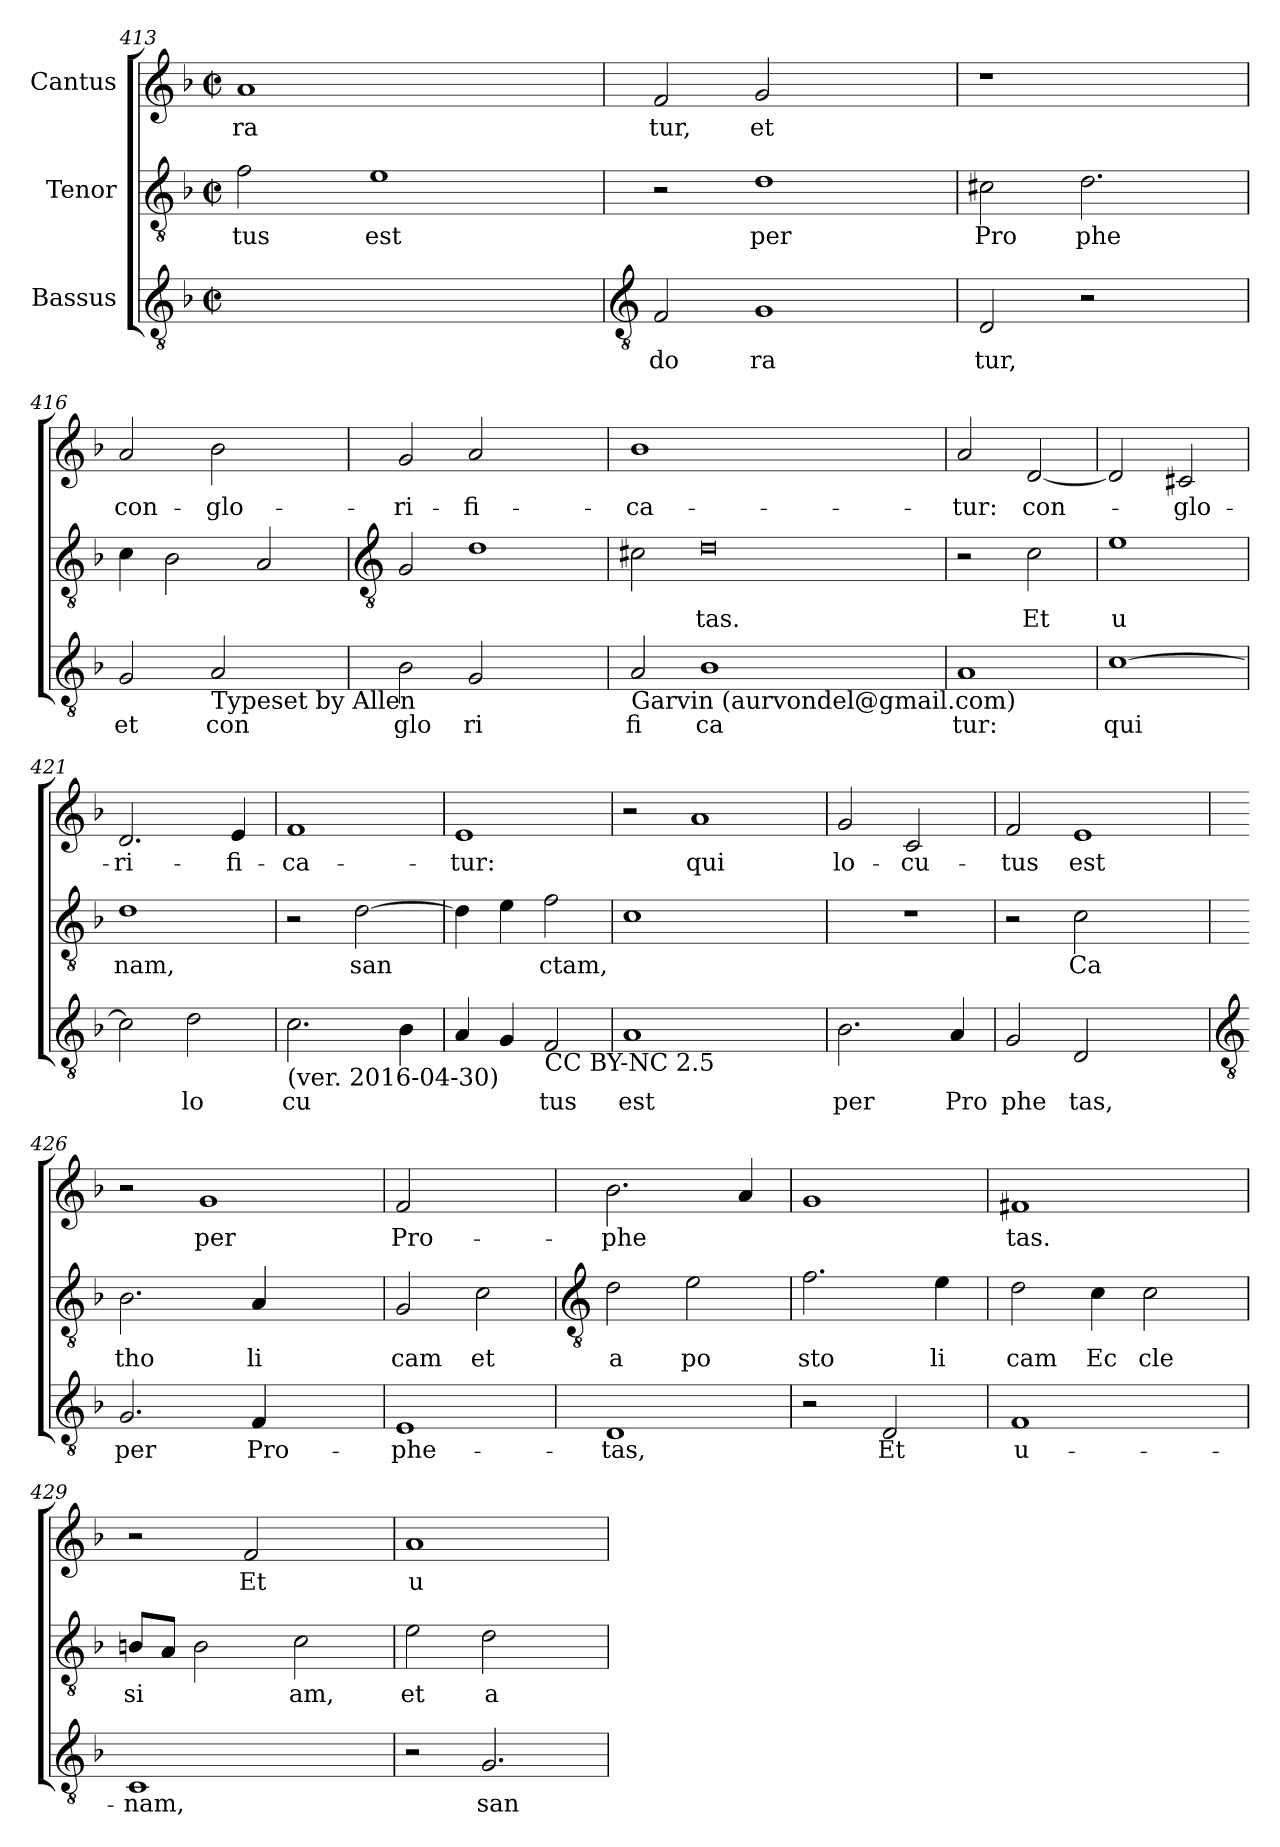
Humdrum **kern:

**kern	**text	**kern	**text	**kern	**text
*part3	*part3	*part2	*part2	*part1	*part1
*staff3	*staff3	*staff2	*staff2	*staff1	*staff1
*I"Bassus	*	*I"Tenor	*	*I"Cantus	*
*clefGv2	*	*clefGv2	*	*clefG2	*
*k[b-]	*	*k[b-]	*	*k[b-]	*
*F:	*	*F:	*	*F:	*
*M2/2	*	*M2/2	*	*M2/2	*
*met(c|)	*	*met(c|)	*	*met(c|)	*
=413	=413	=413	=413	=413	=413
*^	*	*	*	*	*
!	!	!	!	!LO:LY:b	!	!LO:LY:b
2.ryy	4ryy	.	2f\	tus	1a	ra
.	4ryy	.	.	.	.	.
!	!	!	!	!LO:LY:b	!	!
.	4ryy	.	1e	est	.	.
2.ryy	2.ryy	.	.	.	.	.
.	.	.	.	.	2ryy	.
*v	*v	*	*	*	*	*
!!LO:LB:g=z
=414	=414	=414	=414	=414	=414
*clefGv2	*	*	*	*	*
!	!LO:LY:b	!	!	!	!LO:LY:b
2F/	-do	2r	.	2f/	tur,
!	!LO:LY:b	!	!LO:LY:b	!	!LO:LY:b
1G	ra	1d	per	2g/	et
.	.	.	.	2ryy	.
=415	=415	=415	=415	=415	=415
!	!LO:LY:b	!	!LO:LY:b	!	!
2D/	tur,	2c#X\	Pro	1r	.
!	!	!	!LO:LY:b	!	!
2r	.	2.d\	phe	.	.
4ryy	.	.	.	4ryy	.
!!LO:LB:g=z
=416	=416	=416	=416	=416	=416
!	!LO:LY:b	!	!	!	!LO:LY:b
2G/	et	4c\	.	2a/	con-
.	.	2B-\	.	.	.
!LO:TX:b:t=Typeset by Allen	!	!	!	!	!
!	!LO:LY:b	!	!	!	!LO:LY:b
2A/	con	.	.	2b-\	-glo-
.	.	2A/	.	.	.
4ryy	.	.	.	4ryy	.
!!LO:LB:g=z
=417A	=417A	=417A	=417A	=417A	=417A
*	*	*clefGv2	*	*	*
!	!LO:LY:b	!	!	!	!LO:LY:b
2B-\	glo	2G/	.	2g/	-ri-
!	!LO:LY:b	!	!	!	!LO:LY:b
2G/	ri	1d	.	2a/	-fi-
2ryy	.	.	.	2ryy	.
=418A	=418A	=418A	=418A	=418A	=418A
!LO:TX:b:t=Garvin (aurvondel@gmail.com)	!	!	!	!	!
!	!LO:LY:b	!	!	!	!LO:LY:b
2A/	fi	2c#X\	.	1b-	-ca-
!	!LO:LY:b	!	!LO:LY:b	!	!
1B-	ca	0d	tas.	.	.
.	.	.	.	1.ryy	.
1ryy	.	.	.	.	.
=419A	=419A	=419A	=419A	=419A	=419A
!	!LO:LY:b	!	!	!	!LO:LY:b
1A	tur:	2r	.	2a/	-tur:
!	!	!	!LO:LY:b	!	!LO:LY:b
.	.	2c\	Et	[2d/	con-
=420A	=420A	=420A	=420A	=420A	=420A
!	!LO:LY:b	!	!LO:LY:b	!	!
[1c	qui	1e	u	2d/]	.
!	!	!	!	!	!LO:LY:b
.	.	.	.	2c#X/	-glo-
=421A	=421A	=421A	=421A	=421A	=421A
!	!	!	!LO:LY:b	!	!LO:LY:b
2c\]	.	1d	nam,	2.d/	-ri-
!	!LO:LY:b	!	!	!	!
2d\	lo	.	.	.	.
!	!	!	!	!	!LO:LY:b
.	.	.	.	4e/	-fi-
=422	=422	=422	=422	=422	=422
!LO:TX:b:t=(ver. 2016-04-30)	!	!	!	!	!
!	!LO:LY:b	!	!	!	!LO:LY:b
2.c\	cu	2r	.	1f	-ca-
!	!	!	!LO:LY:b	!	!
.	.	[2d\	san	.	.
4B-\	.	.	.	.	.
=422A	=422A	=422A	=422A	=422A	=422A
!	!	!	!	!	!LO:LY:b
4A/	.	4d\]	.	1e	-tur:
4G/	.	4e\	.	.	.
!LO:TX:b:t=CC BY-NC 2.5	!	!	!	!	!
!	!LO:LY:b	!	!LO:LY:b	!	!
2F/	tus	2f\	ctam,	.	.
=423A	=423A	=423A	=423A	=423A	=423A
!	!LO:LY:b	!	!	!	!
1A	est	1c	.	2r	.
!	!	!	!	!	!LO:LY:b
.	.	.	.	1a	qui
2ryy	.	2ryy	.	.	.
=424A	=424A	=424A	=424A	=424A	=424A
!	!LO:LY:b	!	!	!	!LO:LY:b
2.B-\	per	1r	.	2g/	lo-
!	!	!	!	!	!LO:LY:b
.	.	.	.	2c/	-cu-
!	!LO:LY:b	!	!	!	!
4A/	Pro	.	.	.	.
=425A	=425A	=425A	=425A	=425A	=425A
!	!LO:LY:b	!	!	!	!LO:LY:b
2G/	phe	2r	.	2f/	-tus
!	!LO:LY:b	!	!LO:LY:b	!	!LO:LY:b
2D/	tas,	2c\	Ca	1e	est
2ryy	.	2ryy	.	.	.
!!LO:LB:g=z
=426A	=426A	=426A	=426A	=426A	=426A
*clefGv2	*	*	*	*	*
!	!LO:LY:b	!	!LO:LY:b	!	!
2.G/	per	2.B-\	tho	2r	.
!	!	!	!	!	!LO:LY:b
.	.	.	.	1g	per
!	!LO:LY:b	!	!LO:LY:b	!	!
4F/	Pro-	4A/	li	.	.
2ryy	.	2ryy	.	.	.
=427A	=427A	=427A	=427A	=427A	=427A
!	!LO:LY:b	!	!LO:LY:b	!	!LO:LY:b
1E	-phe-	2G/	cam	2f/	Pro-
!	!	!	!LO:LY:b	!	!
.	.	2c\	et	2ryy	.
!!LO:LB:g=z
=428	=428	=428	=428	=428	=428
*	*	*clefGv2	*	*	*
!	!LO:LY:b	!	!LO:LY:b	!	!LO:LY:b
1D	-tas,	2d\	a	2.b-\	-phe
!	!	!	!LO:LY:b	!	!
.	.	2e\	po	.	.
.	.	.	.	4a/	.
=428A	=428A	=428A	=428A	=428A	=428A
!	!	!	!LO:LY:b	!	!
2r	.	2.f\	sto	1g	.
!	!LO:LY:b	!	!	!	!
2D/	Et	.	.	.	.
!	!	!	!LO:LY:b	!	!
.	.	4e\	li	.	.
=429A	=429A	=429A	=429A	=429A	=429A
!	!LO:LY:b	!	!LO:LY:b	!	!LO:LY:b
1F	u-	2d\	cam	1f#X	tas.
!	!	!	!LO:LY:b	!	!
.	.	4c\	Ec	.	.
!	!	!	!LO:LY:b	!	!
.	.	2c\	cle	.	.
4ryy	.	.	.	4ryy	.
=429B	=429B	=429B	=429B	=429B	=429B
!	!LO:LY:b	!	!LO:LY:b	!	!
1C	-nam,	8Bn/L	si	2r	.
.	.	8A/J	.	.	.
.	.	2B\	.	.	.
!	!	!	!	!	!LO:LY:b
.	.	.	.	2f/	Et
!	!	!	!LO:LY:b	!	!
.	.	2c\	am,	.	.
4ryy	.	.	.	4ryy	.
=430	=430	=430	=430	=430	=430
!	!	!	!LO:LY:b	!	!LO:LY:b
2r	.	2e\	et	1a	u
!	!LO:LY:b	!	!LO:LY:b	!	!
2.G/	san-	2d\	a	.	.
.	.	4ryy	.	4ryy	.
=	=	=	=	=	=
*-	*-	*-	*-	*-	*-
